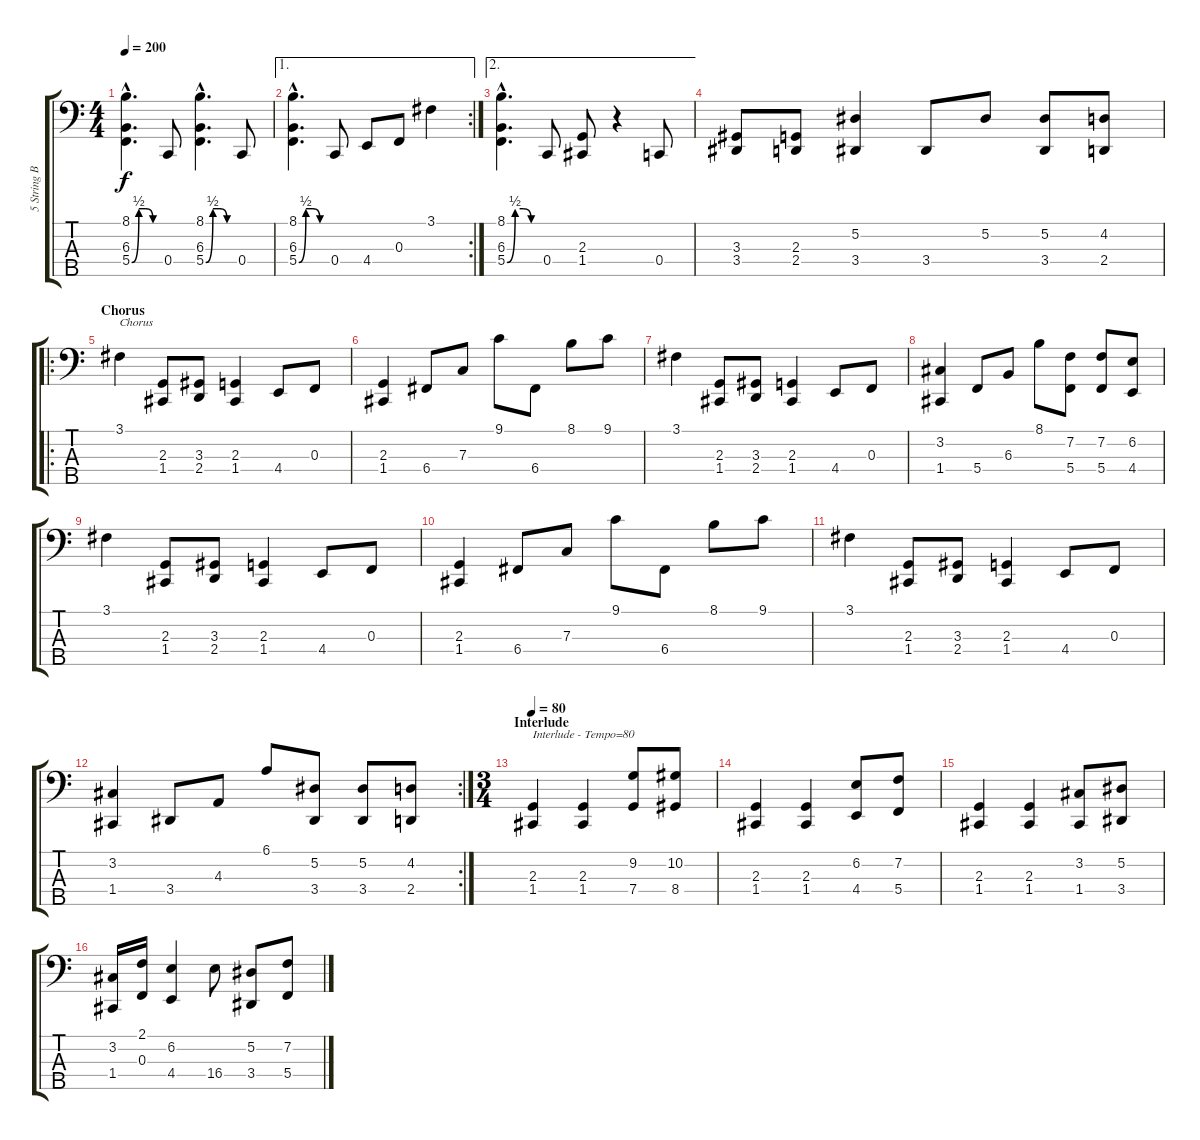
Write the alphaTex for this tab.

\track ("5 String Bass [Steve Cloutier]" "5 String B") {instrument electricbassfinger}
\staff {score tabs}
\tuning (Eb2 Bb1 F1 C1 G0) {hide}
\ts (4 4)
\tempo 200
\clef f4
\ks c
(8.1{hac} 6.3{hac} 5.4{be (custom 0 0 15 2 30 2 45 0 60 0) hac}).4{d dy f} 0.4.8 (8.1{hac} 6.3{hac} 5.4{be (custom 0 0 15 2 30 2 45 0 60 0) hac}).4{d} 0.4.8 |
\ae 1
\rc 2
(8.1{hac} 6.3{hac} 5.4{be (custom 0 0 15 2 30 2 45 0 60 0) hac}).4{d} 0.4.8 4.4.8 0.3.8 3.1.4 |
\ae 2
(8.1{hac} 6.3{hac} 5.4{be (custom 0 0 15 2 30 2 45 0 60 0) hac}).4{d} 0.4.8 (2.3 1.4).8 r.4 0.4.8 |
(3.3 3.4).8 (2.3 2.4).8 (5.2 3.4).4 3.4.8 5.2.8 (5.2 3.4).8 (4.2 2.4).8 |
\ro
\section ("" "Chorus")
3.1.4{txt "Chorus"} (2.3 1.4).8 (3.3 2.4).8 (2.3 1.4).4 4.4.8 0.3.8 |
(2.3 1.4).4 6.4.8 7.3.8 9.1.8 6.4.8 8.1.8 9.1.8 |
3.1.4 (2.3 1.4).8 (3.3 2.4).8 (2.3 1.4).4 4.4.8 0.3.8 |
(3.2 1.4).4 5.4.8 6.3.8 8.1.8 (7.2 5.4).8 (7.2 5.4).8 (6.2 4.4).8 |
3.1.4 (2.3 1.4).8 (3.3 2.4).8 (2.3 1.4).4 4.4.8 0.3.8 |
(2.3 1.4).4 6.4.8 7.3.8 9.1.8 6.4.8 8.1.8 9.1.8 |
3.1.4 (2.3 1.4).8 (3.3 2.4).8 (2.3 1.4).4 4.4.8 0.3.8 |
\rc 2
(3.2 1.4).4 3.4.8 4.3.8 6.1.8 (5.2 3.4).8 (5.2 3.4).8 (4.2 2.4).8 |
\ts (3 4)
\section ("" "Interlude")
\tempo 80
(2.3 1.4).4{txt "Interlude - Tempo=80"} (2.3 1.4).4 (9.2 7.4).8 (10.2 8.4).8 |
(2.3 1.4).4 (2.3 1.4).4 (6.2 4.4).8 (7.2 5.4).8 |
(2.3 1.4).4 (2.3 1.4).4 (3.2 1.4).8 (5.2 3.4).8 |
(3.2 1.4).16 (2.1 0.3).16 (6.2 4.4).4 16.4.8 (5.2 3.4).8 (7.2 5.4).8
